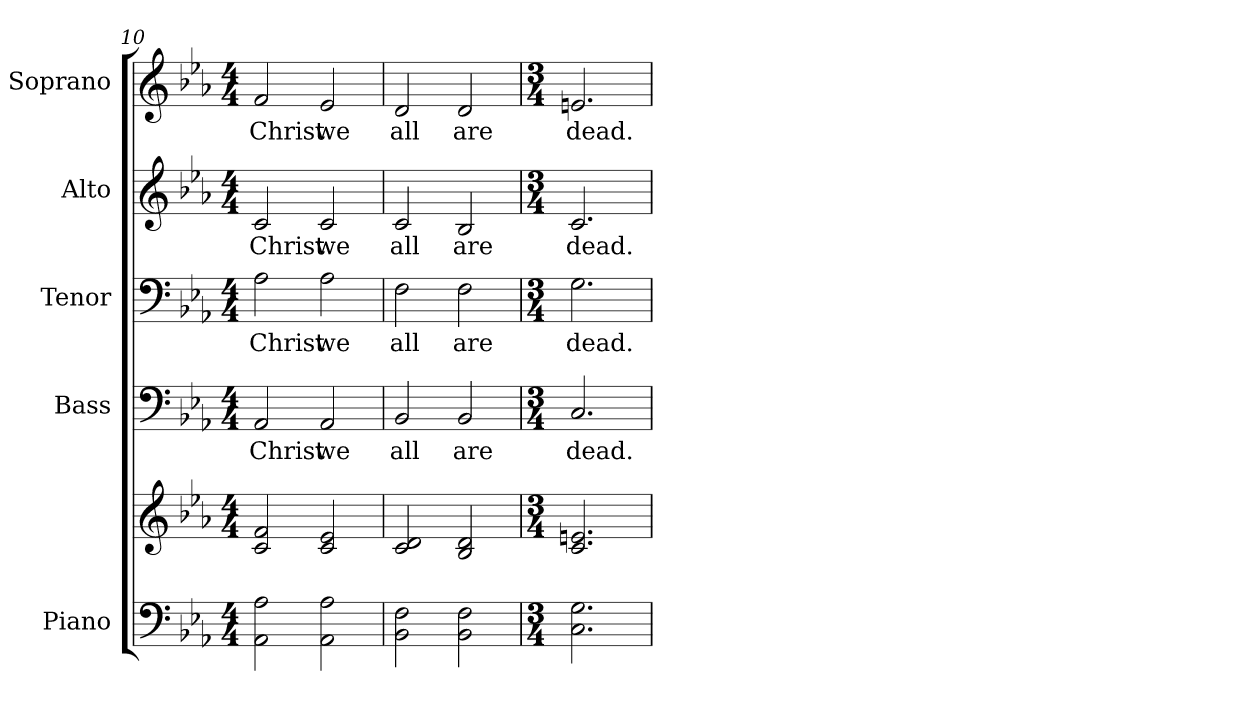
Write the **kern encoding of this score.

**kern	**kern	**kern	**text	**kern	**text	**kern	**text	**kern	**text
*part5	*part5	*part4	*part4	*part3	*part3	*part2	*part2	*part1	*part1
*staff6	*staff5	*staff4	*staff4	*staff3	*staff3	*staff2	*staff2	*staff1	*staff1
*I"Piano	*	*I"Bass	*	*I"Tenor	*	*I"Alto	*	*I"Soprano	*
*I'Pno.	*	*I'B.	*	*I'T.	*	*I'A.	*	*I'S.	*
!!LO:PB:g=z
*clefF4	*clefG2	*clefF4	*	*clefF4	*	*clefG2	*	*clefG2	*
*k[b-e-a-]	*k[b-e-a-]	*k[b-e-a-]	*	*k[b-e-a-]	*	*k[b-e-a-]	*	*k[b-e-a-]	*
*E-:	*E-:	*E-:	*	*E-:	*	*E-:	*	*E-:	*
*M4/4	*M4/4	*M4/4	*	*M4/4	*	*M4/4	*	*M4/4	*
=10	=10	=10	=10	=10	=10	=10	=10	=10	=10
!	!	!	!LO:LY:b:color=#000000	!	!	!	!	!	!
!	!	!	!	!	!LO:LY:b:color=#000000	!	!	!	!
!	!	!	!	!	!	!	!LO:LY:b:color=#000000	!	!
!	!	!	!	!	!	!	!	!	!LO:LY:b:color=#000000
2AA-i\ 2A-i	2ci/ 2fi	2AA-i/	Christ	2A-i\	Christ	2ci/	Christ	2fi/	Christ
!	!	!	!LO:LY:b:color=#000000	!	!	!	!	!	!
!	!	!	!	!	!LO:LY:b:color=#000000	!	!	!	!
!	!	!	!	!	!	!	!LO:LY:b:color=#000000	!	!
!	!	!	!	!	!	!	!	!	!LO:LY:b:color=#000000
2AA-i\ 2A-i	2ci/ 2e-i	2AA-i/	we	2A-i\	we	2ci/	we	2e-i/	we
=11	=11	=11	=11	=11	=11	=11	=11	=11	=11
!	!	!	!LO:LY:b:color=#000000	!	!	!	!	!	!
!	!	!	!	!	!LO:LY:b:color=#000000	!	!	!	!
!	!	!	!	!	!	!	!LO:LY:b:color=#000000	!	!
!	!	!	!	!	!	!	!	!	!LO:LY:b:color=#000000
2BB-i\ 2Fi	2ci/ 2di	2BB-i/	all	2Fi\	all	2ci/	all	2di/	all
!	!	!	!LO:LY:b:color=#000000	!	!	!	!	!	!
!	!	!	!	!	!LO:LY:b:color=#000000	!	!	!	!
!	!	!	!	!	!	!	!LO:LY:b:color=#000000	!	!
!	!	!	!	!	!	!	!	!	!LO:LY:b:color=#000000
2BB-i\ 2Fi	2B-i/ 2di	2BB-i/	are	2Fi\	are	2B-i/	are	2di/	are
!!LO:PB:g=z
=12	=12	=12	=12	=12	=12	=12	=12	=12	=12
*M3/4	*M3/4	*M3/4	*	*M3/4	*	*M3/4	*	*M3/4	*
!	!	!	!LO:LY:b:color=#000000	!	!	!	!	!	!
!	!	!	!	!	!LO:LY:b:color=#000000	!	!	!	!
!	!	!	!	!	!	!	!LO:LY:b:color=#000000	!	!
!	!	!	!	!	!	!	!	!	!LO:LY:b:color=#000000
2.Ci\ 2.Gi	2.ci/ 2.eni	2.Ci/	dead.	2.Gi\	dead.	2.ci/	dead.	2.eni/	dead.
=	=	=	=	=	=	=	=	=	=
*-	*-	*-	*-	*-	*-	*-	*-	*-	*-
